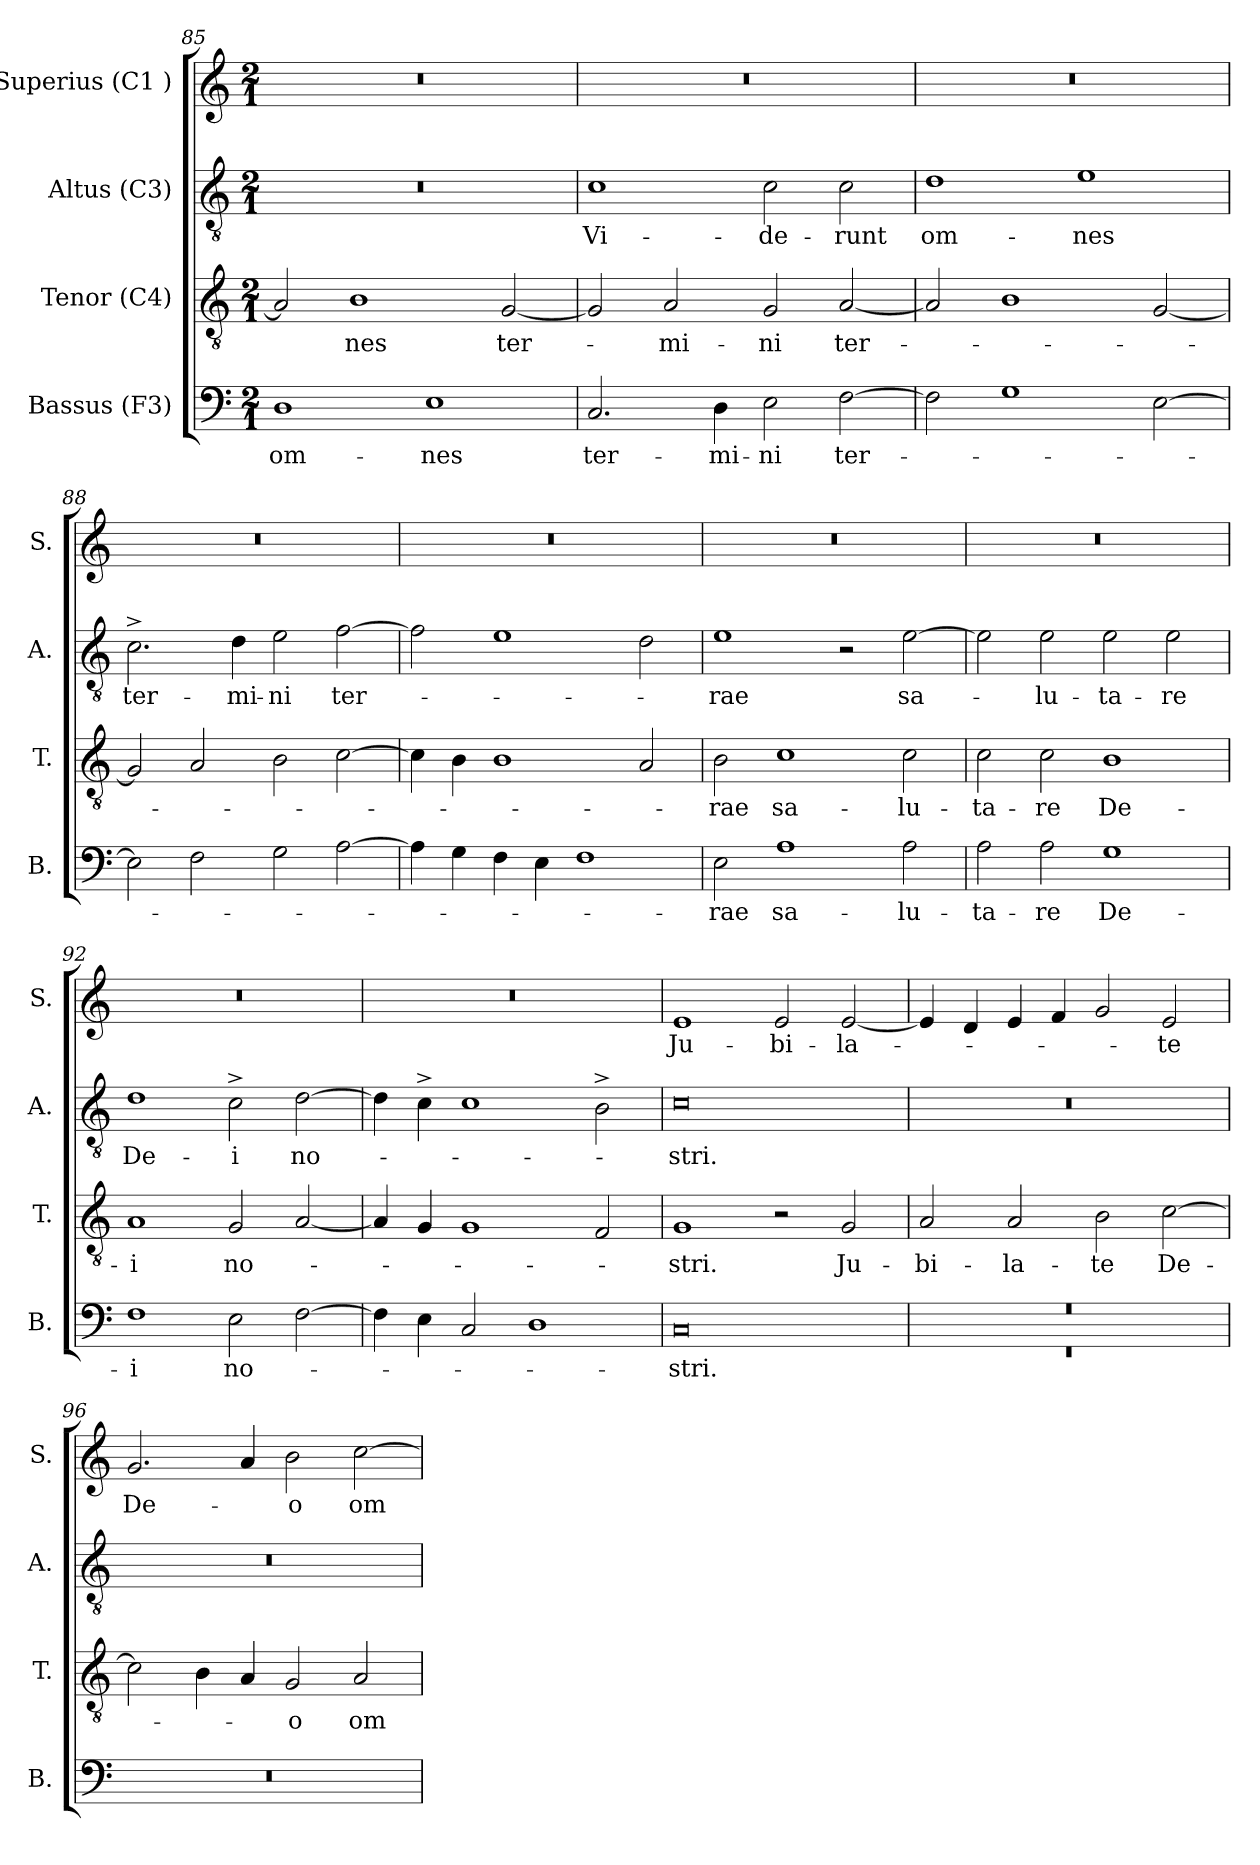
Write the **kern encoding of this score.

**kern	**text	**kern	**text	**kern	**text	**kern	**text
*part4	*part4	*part3	*part3	*part2	*part2	*part1	*part1
*staff4	*staff4	*staff3	*staff3	*staff2	*staff2	*staff1	*staff1
*I"Bassus (F3)	*	*I"Tenor (C4)	*	*I"Altus (C3)	*	*I"Superius (C1 )	*
*I'B.	*	*I'T.	*	*I'A.	*	*I'S.	*
*clefF4	*	*clefGv2	*	*clefGv2	*	*clefG2	*
*k[]	*	*k[]	*	*k[]	*	*k[]	*
*M2/1	*	*M2/1	*	*M2/1	*	*M2/1	*
=85	=85	=85	=85	=85	=85	=85	=85
!	!LO:LY:b	!	!	!	!	!	!
1D	om-	2A/]	.	0r	.	0r	.
!	!	!	!LO:LY:b	!	!	!	!
.	.	1B	-nes	.	.	.	.
!	!LO:LY:b	!	!	!	!	!	!
1E	-nes	.	.	.	.	.	.
!	!	!	!LO:LY:b	!	!	!	!
.	.	[2G/	ter-	.	.	.	.
=86	=86	=86	=86	=86	=86	=86	=86
!	!LO:LY:b	!	!	!	!LO:LY:b	!	!
2.C/	ter-	2G/]	.	1c	Vi-	0r	.
!	!	!	!LO:LY:b	!	!	!	!
.	.	2A/	-mi-	.	.	.	.
!	!LO:LY:b	!	!	!	!	!	!
4D\	-mi-	.	.	.	.	.	.
!	!LO:LY:b	!	!LO:LY:b	!	!LO:LY:b	!	!
2E\	-ni	2G/	-ni	2c\	-de-	.	.
!	!LO:LY:b	!	!LO:LY:b	!	!LO:LY:b	!	!
[2F\	ter-	[2A/	ter-	2c\	-runt	.	.
!!LO:PB:g=z
=87	=87	=87	=87	=87	=87	=87	=87
!	!	!	!	!	!LO:LY:b	!	!
2F\]	.	2A/]	.	1d	om-	0r	.
1G	.	1B	.	.	.	.	.
!	!	!	!	!	!LO:LY:b	!	!
.	.	.	.	1e	-nes	.	.
[2E\	.	[2G/	.	.	.	.	.
=88	=88	=88	=88	=88	=88	=88	=88
!	!	!	!	!	!LO:LY:b	!	!
2E\]	.	2G/]	.	2.c^>\	ter-	0r	.
2F\	.	2A/	.	.	.	.	.
!	!	!	!	!	!LO:LY:b	!	!
.	.	.	.	4d\	-mi-	.	.
!	!	!	!	!	!LO:LY:b	!	!
2G\	.	2B\	.	2e\	-ni	.	.
!	!	!	!	!	!LO:LY:b	!	!
[2A\	.	[2c\	.	[2f\	ter-	.	.
=89	=89	=89	=89	=89	=89	=89	=89
4A\]	.	4c\]	.	2f\]	.	0r	.
4G\	.	4B\	.	.	.	.	.
4F\	.	1B	.	1e	.	.	.
4E\	.	.	.	.	.	.	.
1F	.	.	.	.	.	.	.
.	.	2A/	.	2d\	.	.	.
=90	=90	=90	=90	=90	=90	=90	=90
!	!LO:LY:b	!	!LO:LY:b	!	!LO:LY:b	!	!
2E\	-rae	2B\	-rae	1e	-rae	0r	.
!	!LO:LY:b	!	!LO:LY:b	!	!	!	!
1A	sa-	1c	sa-	.	.	.	.
.	.	.	.	2r	.	.	.
!	!LO:LY:b	!	!LO:LY:b	!	!LO:LY:b	!	!
2A\	-lu-	2c\	-lu-	[2e\	sa-	.	.
=91	=91	=91	=91	=91	=91	=91	=91
!	!LO:LY:b	!	!LO:LY:b	!	!	!	!
2A\	-ta-	2c\	-ta-	2e\]	.	0r	.
!	!LO:LY:b	!	!LO:LY:b	!	!LO:LY:b	!	!
2A\	-re	2c\	-re	2e\	-lu-	.	.
!	!LO:LY:b	!	!LO:LY:b	!	!LO:LY:b	!	!
1G	De-	1B	De-	2e\	-ta-	.	.
!	!	!	!	!	!LO:LY:b	!	!
.	.	.	.	2e\	-re	.	.
!!LO:LB:g=z
=92	=92	=92	=92	=92	=92	=92	=92
!	!LO:LY:b	!	!LO:LY:b	!	!LO:LY:b	!	!
1F	-i	1A	-i	1d	De-	0r	.
!	!LO:LY:b	!	!LO:LY:b	!	!LO:LY:b	!	!
2E\	no-	2G/	no-	2c^>\	-i	.	.
!	!	!	!	!	!LO:LY:b	!	!
[2F\	.	[2A/	.	[2d\	no-	.	.
=93	=93	=93	=93	=93	=93	=93	=93
4F\]	.	4A/]	.	4d\]	.	0r	.
4E\	.	4G/	.	4c^>\	.	.	.
2C/	.	1G	.	1c	.	.	.
1D	.	.	.	.	.	.	.
.	.	2F/	.	2B^>\	.	.	.
=94	=94	=94	=94	=94	=94	=94	=94
!	!LO:LY:b	!	!LO:LY:b	!	!LO:LY:b	!	!LO:LY:b
0C	-stri.	1G	-stri.	0c	-stri.	1e	Ju-
!	!	!	!	!	!	!	!LO:LY:b
.	.	2r	.	.	.	2e/	-bi-
!	!	!	!LO:LY:b	!	!	!	!LO:LY:b
.	.	2G/	Ju-	.	.	[2e/	-la-
=95	=95	=95	=95	=95	=95	=95	=95
*^	*	*	*	*	*	*	*
!	!	!	!	!LO:LY:b	!	!	!	!
0r	0r	.	2A/	-bi-	0r	.	4e/]	.
.	.	.	.	.	.	.	4d/	.
!	!	!	!	!LO:LY:b	!	!	!	!
.	.	.	2A/	-la-	.	.	4e/	.
.	.	.	.	.	.	.	4f/	.
!	!	!	!	!LO:LY:b	!	!	!	!
.	.	.	2B\	-te	.	.	2g/	.
!	!	!	!	!LO:LY:b	!	!	!	!LO:LY:b
.	.	.	[2c\	De-	.	.	2e/	-te
*v	*v	*	*	*	*	*	*	*
=96	=96	=96	=96	=96	=96	=96	=96
!	!	!	!	!	!	!	!LO:LY:b
0r	.	2c\]	.	0r	.	2.g/	De-
.	.	4B\	.	.	.	.	.
.	.	4A/	.	.	.	4a/	.
!	!	!	!LO:LY:b	!	!	!	!LO:LY:b
.	.	2G/	-o	.	.	2b\	-o
!	!	!	!LO:LY:b	!	!	!	!LO:LY:b
.	.	2A/	om-	.	.	[2cc\	om-
=	=	=	=	=	=	=	=
*-	*-	*-	*-	*-	*-	*-	*-
